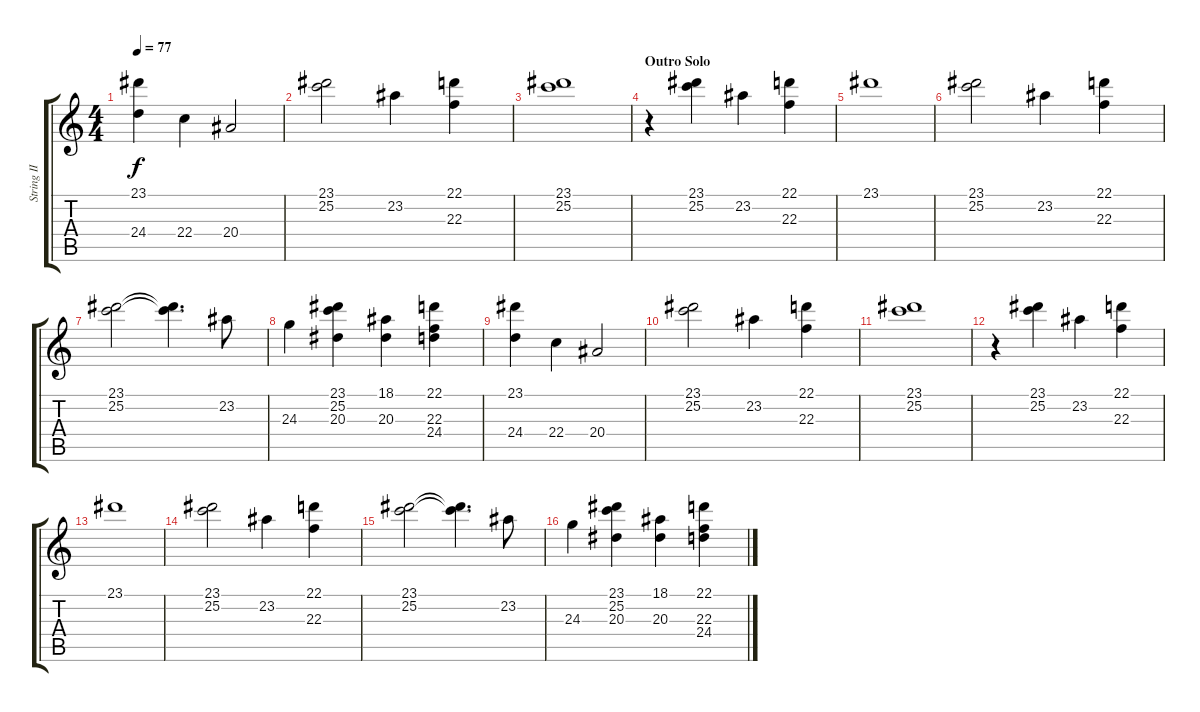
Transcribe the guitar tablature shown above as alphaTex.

\track ("String II" "String II") {instrument stringensemble2}
\staff {score tabs}
\tuning (E4 B3 G3 D3 A2 E2) {hide}
\ts (4 4)
\tempo 77
\clef g2
\ks c
(23.1 24.4).4{dy f} 22.4.4 20.4.2 |
(23.1 25.2).2 23.2.4 (22.1 22.3).4 |
(23.1 25.2).1 |
\section ("" "Outro Solo")
r.4 (23.1 25.2).4 23.2.4 (22.1 22.3).4 |
23.1.1 |
(23.1 25.2).2 23.2.4 (22.1 22.3).4 |
(23.1 25.2).2 (23.1{t} 25.2{t}).4{d} 23.2.8 |
24.3.4 (23.1 25.2 20.3).4 (18.1 20.3).4 (22.1 22.3 24.4).4 |
(23.1 24.4).4 22.4.4 20.4.2 |
(23.1 25.2).2 23.2.4 (22.1 22.3).4 |
(23.1 25.2).1 |
r.4 (23.1 25.2).4 23.2.4 (22.1 22.3).4 |
23.1.1 |
(23.1 25.2).2 23.2.4 (22.1 22.3).4 |
(23.1 25.2).2 (23.1{t} 25.2{t}).4{d} 23.2.8 |
24.3.4 (23.1 25.2 20.3).4 (18.1 20.3).4 (22.1 22.3 24.4).4
